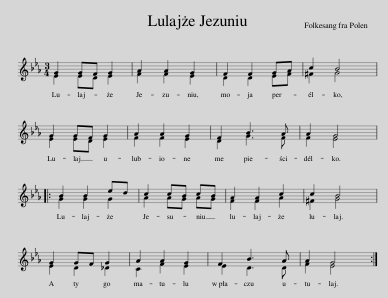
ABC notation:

X:1
%%score ( 1 2 )
L:1/8
M:3/4
I:linebreak $
K:Eb
V:1 treble
V:2 treble
V:1
 G2 GF G2 | A2 A2 G2 | F2 F2 GA | c2 B4 |$ G2 GF G2 | %5
 A2 A2 G2 | F2 B3 A | A2 G4 |:$ B2 B2 ed | c2 cB cB | %10
 A2 A2 c2 | c2 B4 |$ G2 GF G2 | A2 A2 G2 | F2 B3 A | %15
 A2 G4 :| %16
V:2
 E2 ED E2 | F2 F2 E2 | D2 D2 EF | ^F2 G4 |$ E2 ED E2 | %5
 F2 F2 E2 | D2 G3 F | F2 E4 |:$ G2 G2 G2 | A2 AG AG | %10
 F2 F2 A2 | ^F2 G4 |$ E2 D2 _D2 | C2 F2 E2 | E2 D3 D | %15
 F2 E4 :| %16
